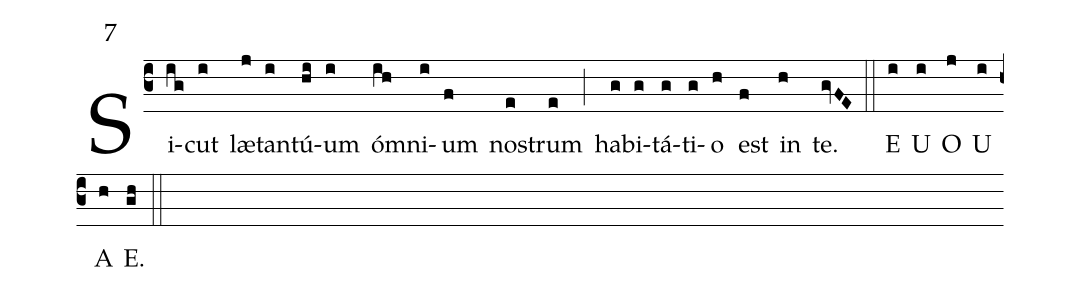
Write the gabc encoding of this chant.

mode: 7;
%%
(c3)Si(ig)cut(i) læ(j)tan(i)tú(hi)um(i) óm(ih)ni(i)um(f) no(e)strum(e) (;) ha(g)bi(g)tá(g)ti(g)o(h) est(f) in(h) te.(gvFE) (::)

E(i) U(i) O(j) U(i) A(h) E.(gh) (::)
